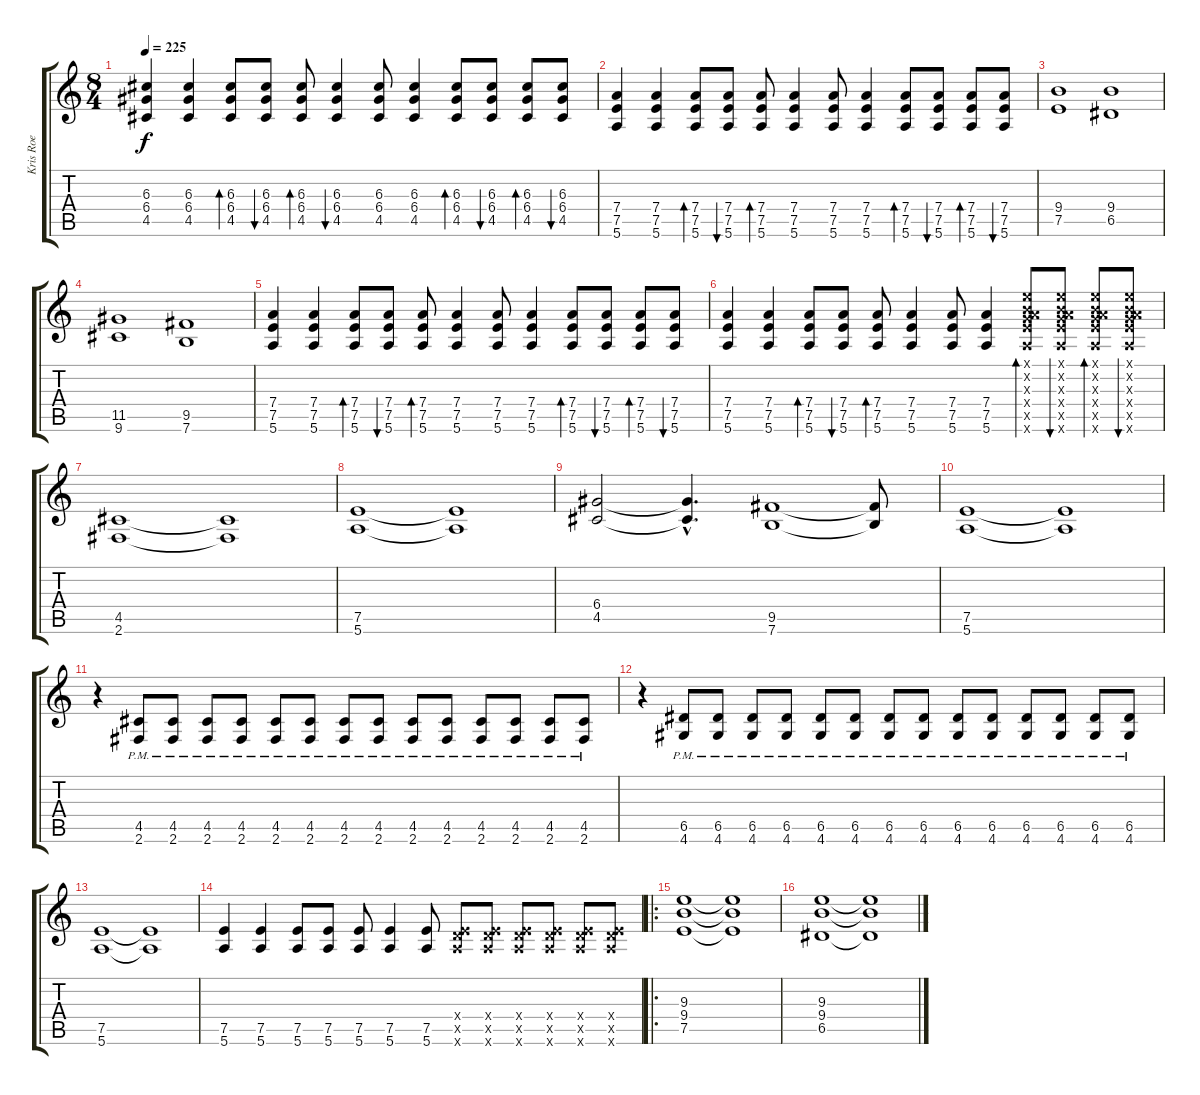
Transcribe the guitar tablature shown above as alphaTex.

\track ("Kris Roe" "Kris Roe") {instrument distortionguitar}
\staff {score tabs}
\tuning (E4 B3 G3 D3 A2 E2) {hide}
\ts (8 4)
\tempo 225
\clef g2
\ks c
(6.3 6.4 4.5).4{dy f} (6.3 6.4 4.5).4 (6.3 6.4 4.5).8{bd 60} (6.3 6.4 4.5).8{bu 60} (6.3 6.4 4.5).8{bd 60} (6.3 6.4 4.5).4{bu 60} (6.3 6.4 4.5).8 (6.3 6.4 4.5).4 (6.3 6.4 4.5).8{bd 60} (6.3 6.4 4.5).8{bu 60} (6.3 6.4 4.5).8{bd 60} (6.3 6.4 4.5).8{bu 60} |
(7.4 7.5 5.6).4 (7.4 7.5 5.6).4 (7.4 7.5 5.6).8{bd 60} (7.4 7.5 5.6).8{bu 60} (7.4 7.5 5.6).8{bd 60} (7.4 7.5 5.6).4 (7.4 7.5 5.6).8 (7.4 7.5 5.6).4 (7.4 7.5 5.6).8{bd 60} (7.4 7.5 5.6).8{bu 60} (7.4 7.5 5.6).8{bd 60} (7.4 7.5 5.6).8{bu 60} |
(9.4 7.5).1 (9.4 6.5).1 |
(11.5 9.6).1 (9.5 7.6).1 |
(7.4 7.5 5.6).4 (7.4 7.5 5.6).4 (7.4 7.5 5.6).8{bd 60} (7.4 7.5 5.6).8{bu 60} (7.4 7.5 5.6).8{bd 60} (7.4 7.5 5.6).4 (7.4 7.5 5.6).8 (7.4 7.5 5.6).4 (7.4 7.5 5.6).8{bd 60} (7.4 7.5 5.6).8{bu 60} (7.4 7.5 5.6).8{bd 60} (7.4 7.5 5.6).8{bu 60} |
(7.4 7.5 5.6).4 (7.4 7.5 5.6).4 (7.4 7.5 5.6).8{bd 60} (7.4 7.5 5.6).8{bu 60} (7.4 7.5 5.6).8{bd 60} (7.4 7.5 5.6).4 (7.4 7.5 5.6).8 (7.4 7.5 5.6).4 (0.1{x} 0.2{x} 0.3{x} 7.4{x} 7.5{x} 5.6{x}).8{bd 60} (0.1{x} 0.2{x} 0.3{x} 7.4{x} 7.5{x} 5.6{x}).8{bu 60} (0.1{x} 0.2{x} 0.3{x} 7.4{x} 7.5{x} 5.6{x}).8{bd 60} (0.1{x} 0.2{x} 0.3{x} 7.4{x} 7.5{x} 5.6{x}).8{bu 60} |
(4.5 2.6).1 (4.5{t} 2.6{t}).1 |
(7.5 5.6).1 (7.5{t} 5.6{t}).1 |
(6.4 4.5).2 (6.4{hac t} 4.5{hac t}).4{d} (9.5 7.6).1 (9.5{t} 7.6{t}).8 |
(7.5 5.6).1 (7.5{t} 5.6{t}).1 |
r.4 (4.5{pm} 2.6{pm}).8 (4.5{pm} 2.6{pm}).8 (4.5{pm} 2.6{pm}).8 (4.5{pm} 2.6{pm}).8 (4.5{pm} 2.6{pm}).8 (4.5{pm} 2.6{pm}).8 (4.5{pm} 2.6{pm}).8 (4.5{pm} 2.6{pm}).8 (4.5{pm} 2.6{pm}).8 (4.5{pm} 2.6{pm}).8 (4.5{pm} 2.6{pm}).8 (4.5{pm} 2.6{pm}).8 (4.5{pm} 2.6{pm}).8 (4.5{pm} 2.6{pm}).8 |
r.4 (6.5{pm} 4.6{pm}).8 (6.5{pm} 4.6{pm}).8 (6.5{pm} 4.6{pm}).8 (6.5{pm} 4.6{pm}).8 (6.5{pm} 4.6{pm}).8 (6.5{pm} 4.6{pm}).8 (6.5{pm} 4.6{pm}).8 (6.5{pm} 4.6{pm}).8 (6.5{pm} 4.6{pm}).8 (6.5{pm} 4.6{pm}).8 (6.5{pm} 4.6{pm}).8 (6.5{pm} 4.6{pm}).8 (6.5{pm} 4.6{pm}).8 (6.5{pm} 4.6{pm}).8 |
(7.5 5.6).1 (7.5{t} 5.6{t}).1 |
(7.5 5.6).4 (7.5 5.6).4 (7.5 5.6).8 (7.5 5.6).8 (7.5 5.6).8 (7.5 5.6).4 (7.5 5.6).8 (0.4{x} 7.5{x} 5.6{x}).8 (0.4{x} 7.5{x} 5.6{x}).8 (0.4{x} 7.5{x} 5.6{x}).8 (0.4{x} 7.5{x} 5.6{x}).8 (0.4{x} 7.5{x} 5.6{x}).8 (0.4{x} 7.5{x} 5.6{x}).8 |
\ro
(9.3 9.4 7.5).1 (9.3{t} 9.4{t} 7.5{t}).1 |
(9.3 9.4 6.5).1 (9.3{t} 9.4{t} 6.5{t}).1
